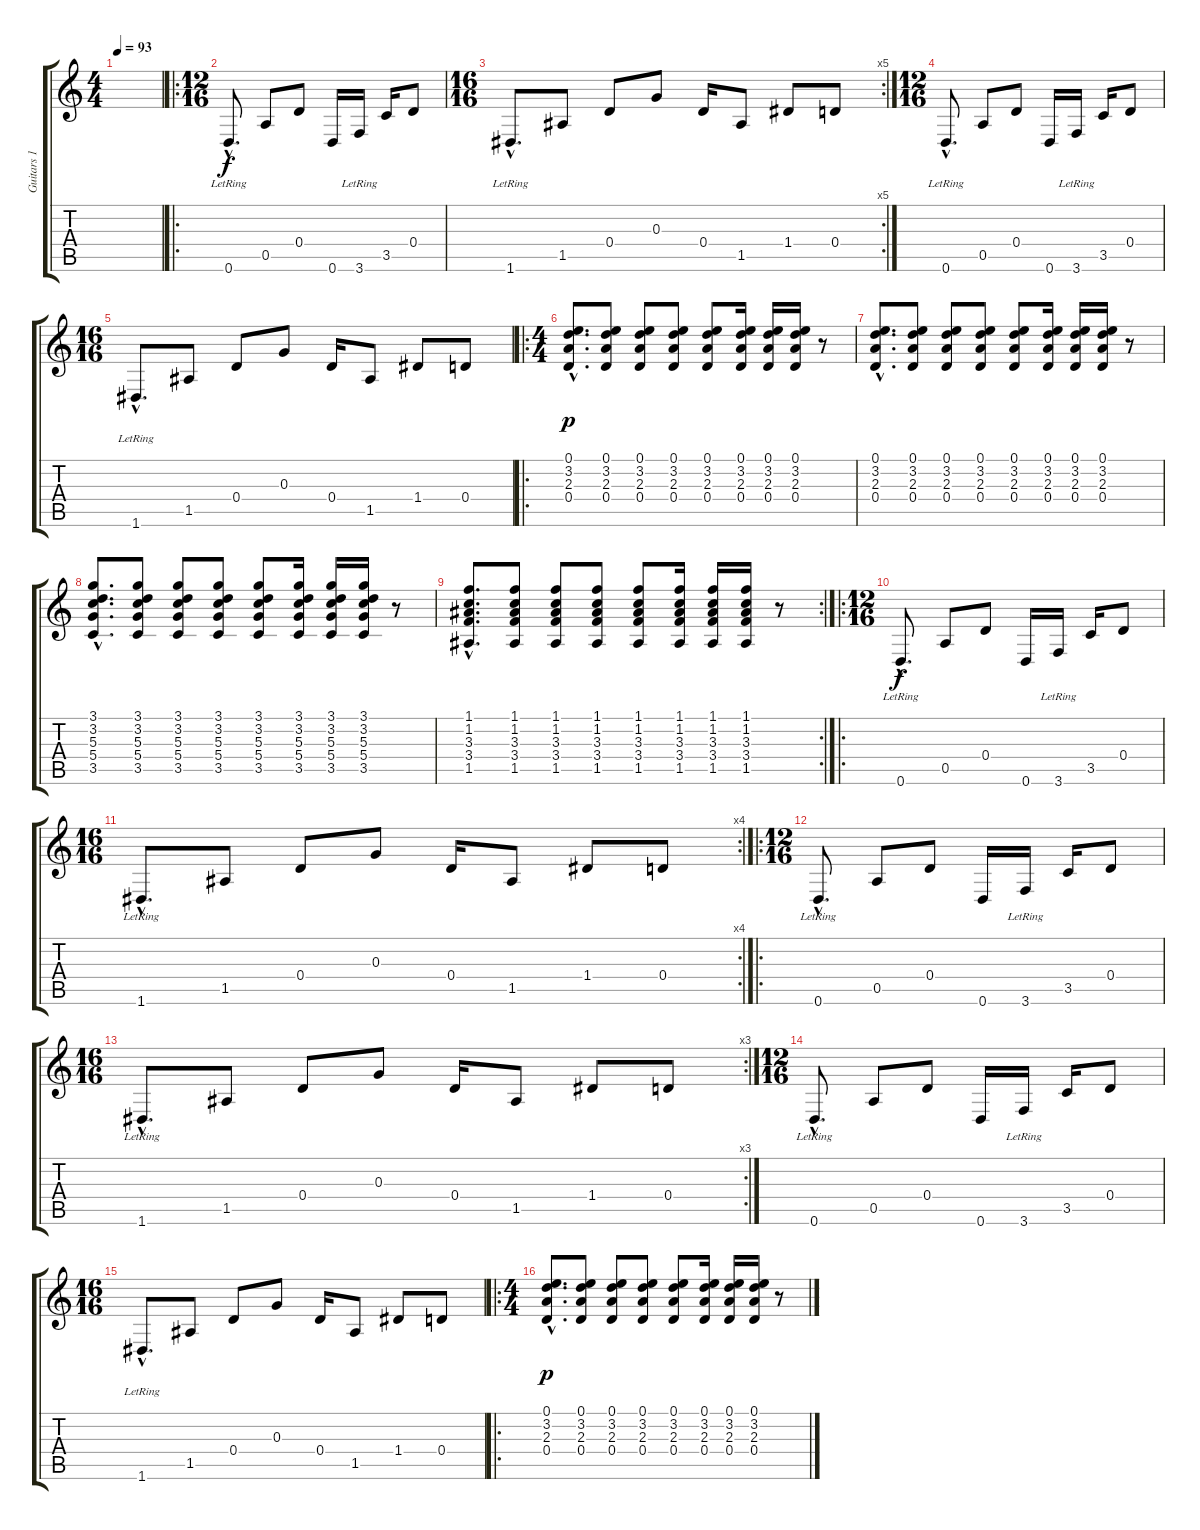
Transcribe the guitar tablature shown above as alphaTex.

\track ("Guitars 1" "Guitars 1") {instrument acousticguitarsteel}
\staff {score tabs}
\tuning (E4 B3 G3 D3 A2 D2) {hide}
\ts (4 4)
\tempo 93
\clef g2
\ks c
|
\ro
\ts (12 16)
0.6{hac lr}.8{d} 0.5.8 0.4.8 0.6.16 3.6{lr}.16 3.5.16 0.4.8 |
\rc 5
\ts (16 16)
1.6{hac lr}.8{d} 1.5.8 0.4.8 0.3.8 0.4.16 1.5.8 1.4.8 0.4.8 |
\ts (12 16)
0.6{hac lr}.8{d} 0.5.8 0.4.8 0.6.16 3.6{lr}.16 3.5.16 0.4.8 |
\ts (16 16)
1.6{hac lr}.8{d} 1.5.8 0.4.8 0.3.8 0.4.16 1.5.8 1.4.8 0.4.8 |
\ro
\ts (4 4)
(0.1{hac} 3.2{hac} 2.3{hac} 0.4{hac}).8{d dy p} (0.1 3.2 2.3 0.4).8 (0.1 3.2 2.3 0.4).8 (0.1 3.2 2.3 0.4).8 (0.1 3.2 2.3 0.4).8 (0.1 3.2 2.3 0.4).16 (0.1 3.2 2.3 0.4).16 (0.1 3.2 2.3 0.4).16 r.8 |
(0.1{hac} 3.2{hac} 2.3{hac} 0.4{hac}).8{d} (0.1 3.2 2.3 0.4).8 (0.1 3.2 2.3 0.4).8 (0.1 3.2 2.3 0.4).8 (0.1 3.2 2.3 0.4).8 (0.1 3.2 2.3 0.4).16 (0.1 3.2 2.3 0.4).16 (0.1 3.2 2.3 0.4).16 r.8 |
(3.1{hac} 3.2{hac} 5.3{hac} 5.4{hac} 3.5{hac}).8{d} (3.1 3.2 5.3 5.4 3.5).8 (3.1 3.2 5.3 5.4 3.5).8 (3.1 3.2 5.3 5.4 3.5).8 (3.1 3.2 5.3 5.4 3.5).8 (3.1 3.2 5.3 5.4 3.5).16 (3.1 3.2 5.3 5.4 3.5).16 (3.1 3.2 5.3 5.4 3.5).16 r.8 |
\rc 2
(1.1{hac} 1.2{hac} 3.3{hac} 3.4{hac} 1.5{hac}).8{d} (1.1 1.2 3.3 3.4 1.5).8 (1.1 1.2 3.3 3.4 1.5).8 (1.1 1.2 3.3 3.4 1.5).8 (1.1 1.2 3.3 3.4 1.5).8 (1.1 1.2 3.3 3.4 1.5).16 (1.1 1.2 3.3 3.4 1.5).16 (1.1 1.2 3.3 3.4 1.5).16 r.8 |
\ro
\ts (12 16)
0.6{hac lr}.8{d dy f} 0.5.8 0.4.8 0.6.16 3.6{lr}.16 3.5.16 0.4.8 |
\rc 4
\ts (16 16)
1.6{hac lr}.8{d} 1.5.8 0.4.8 0.3.8 0.4.16 1.5.8 1.4.8 0.4.8 |
\ro
\ts (12 16)
0.6{hac lr}.8{d} 0.5.8 0.4.8 0.6.16 3.6{lr}.16 3.5.16 0.4.8 |
\rc 3
\ts (16 16)
1.6{hac lr}.8{d} 1.5.8 0.4.8 0.3.8 0.4.16 1.5.8 1.4.8 0.4.8 |
\ts (12 16)
0.6{hac lr}.8{d} 0.5.8 0.4.8 0.6.16 3.6{lr}.16 3.5.16 0.4.8 |
\ts (16 16)
1.6{hac lr}.8{d} 1.5.8 0.4.8 0.3.8 0.4.16 1.5.8 1.4.8 0.4.8 |
\ro
\ts (4 4)
(0.1{hac} 3.2{hac} 2.3{hac} 0.4{hac}).8{d dy p} (0.1 3.2 2.3 0.4).8 (0.1 3.2 2.3 0.4).8 (0.1 3.2 2.3 0.4).8 (0.1 3.2 2.3 0.4).8 (0.1 3.2 2.3 0.4).16 (0.1 3.2 2.3 0.4).16 (0.1 3.2 2.3 0.4).16 r.8
